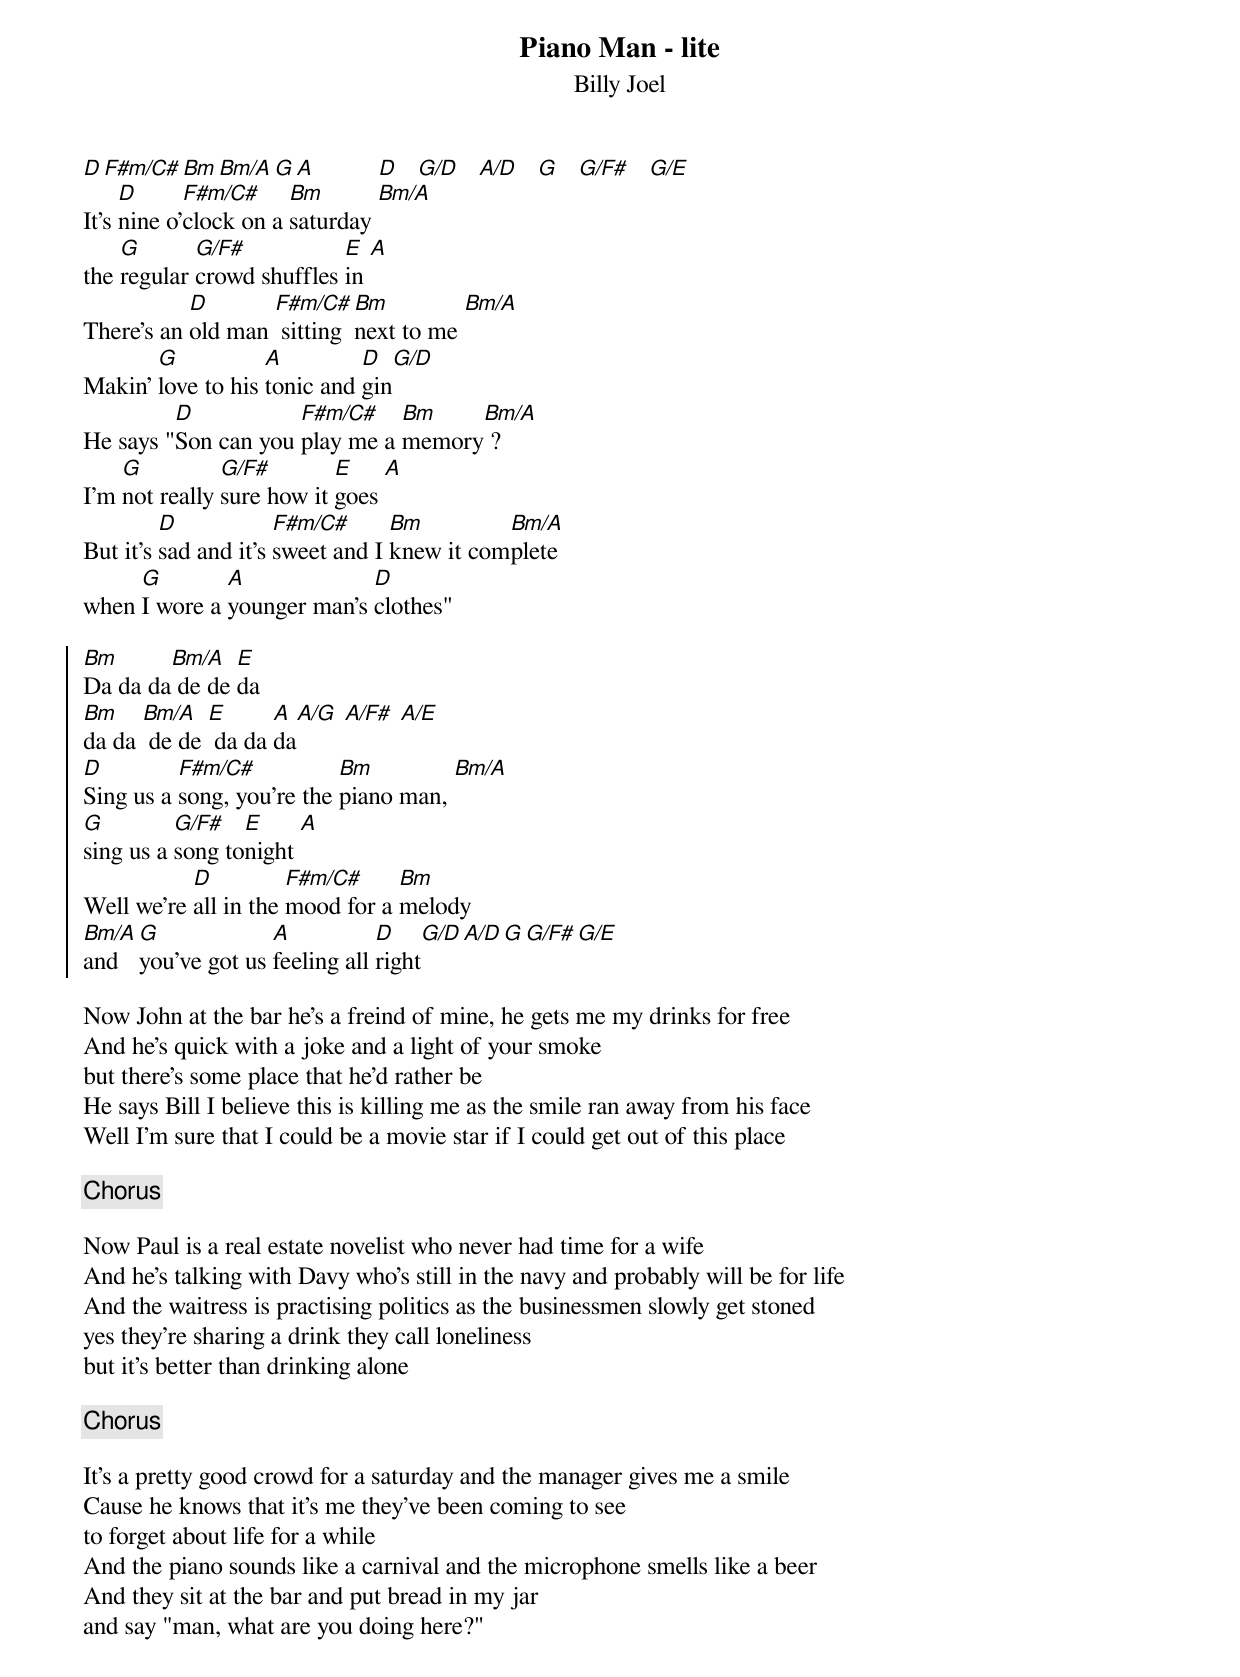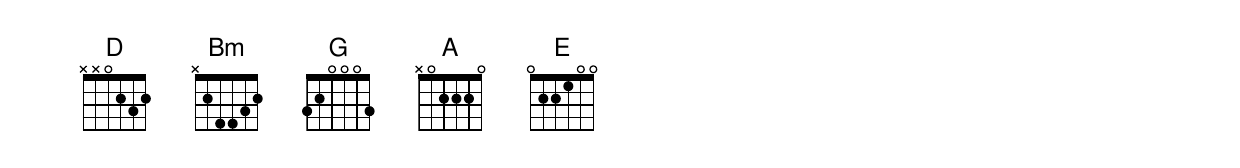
{title:Piano Man - lite}
{subtitle:Billy Joel}

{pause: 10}
[D][F#m/C#][Bm][Bm/A][G][A]          [D]   [G/D]   [A/D]   [G]   [G/F#]   [G/E]
It's [D]nine o'[F#m/C#]clock on a [Bm]saturday [Bm/A]
the [G]regular [G/F#]crowd shuffles [E]in [A]
There's an [D]old man [F#m/C#] sitting [Bm]next to me [Bm/A]
Makin' [G]love to his [A]tonic and [D]gin[G/D]
He says "[D]Son can you [F#m/C#]play me a [Bm]memory[Bm/A] ?
I'm [G]not really [G/F#]sure how it [E]goes [A]
But it's [D]sad and it's [F#m/C#]sweet and I [Bm]knew it com[Bm/A]plete
when [G]I wore a [A]younger man's [D]clothes"

{soc}
[Bm]Da da da[Bm/A] de de [E]da
[Bm]da da [Bm/A] de de [E] da da [A]da[A/G] [A/F#] [A/E]
[D]Sing us a [F#m/C#]song, you're the [Bm]piano man, [Bm/A]
[G]sing us a [G/F#]song to[E]night [A]
Well we're [D]all in the [F#m/C#]mood for a [Bm]melody
[Bm/A]and [G]you've got us [A]feeling all [D]right[G/D][A/D][G][G/F#][G/E]
{eoc}

Now John at the bar he's a freind of mine, he gets me my drinks for free
And he's quick with a joke and a light of your smoke
but there's some place that he'd rather be
He says Bill I believe this is killing me as the smile ran away from his face
Well I'm sure that I could be a movie star if I could get out of this place

{c:Chorus}

Now Paul is a real estate novelist who never had time for a wife
And he's talking with Davy who's still in the navy and probably will be for life
And the waitress is practising politics as the businessmen slowly get stoned
yes they're sharing a drink they call loneliness
but it's better than drinking alone

{c:Chorus}

It's a pretty good crowd for a saturday and the manager gives me a smile
Cause he knows that it's me they've been coming to see
to forget about life for a while
And the piano sounds like a carnival and the microphone smells like a beer
And they sit at the bar and put bread in my jar
and say "man, what are you doing here?"

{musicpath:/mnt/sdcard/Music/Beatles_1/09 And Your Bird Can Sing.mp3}
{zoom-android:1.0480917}
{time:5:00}
{zoom-android-MID1045:0.86427456}
{zoom-android-V11:1.0188048}
